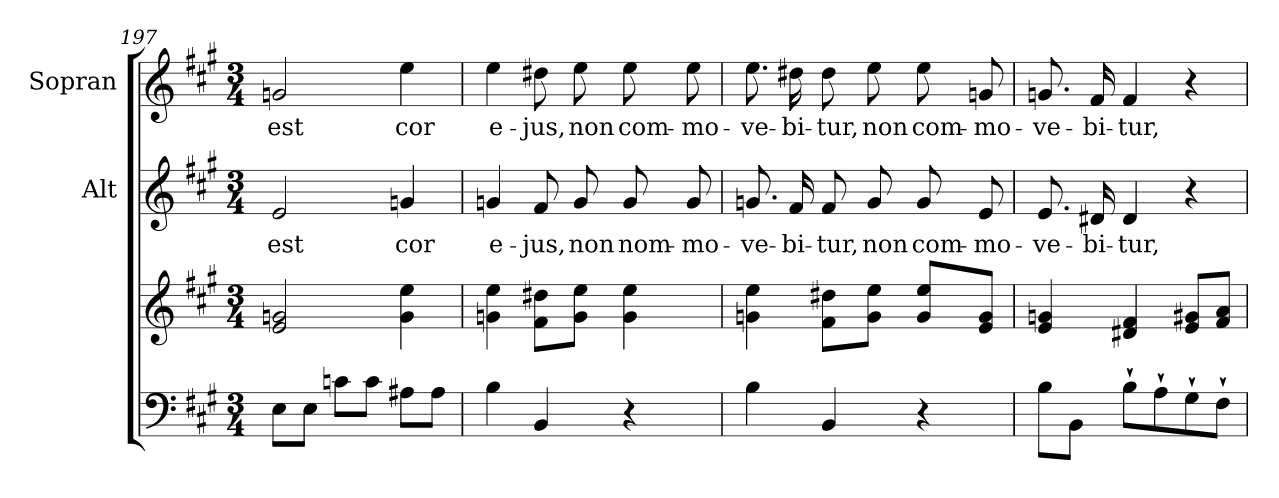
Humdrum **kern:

**kern	**kern	**kern	**text	**kern	**text
*part3	*part3	*part2	*part2	*part1	*part1
*staff4	*staff3	*staff2	*staff2	*staff1	*staff1
*	*	*I"Alt	*	*I"Sopran	*
*	*	*I'A.	*	*I'S.	*
*clefF4	*clefG2	*clefG2	*	*clefG2	*
*k[f#c#g#]	*k[f#c#g#]	*k[f#c#g#]	*	*k[f#c#g#]	*
*A:	*A:	*A:	*	*A:	*
*M3/4	*M3/4	*M3/4	*	*M3/4	*
=197	=197	=197	=197	=197	=197
!	!	!	!LO:LY:b	!	!LO:LY:b
8E\L	2e/ 2gn/	2e/	est	2gn/	est
8E\J	.	.	.	.	.
8cn\L	.	.	.	.	.
8c\J	.	.	.	.	.
!	!	!	!LO:LY:b	!	!LO:LY:b
8A#X\L	4g\ 4ee\	4gn/	cor	4ee\	cor
8A#\J	.	.	.	.	.
=198	=198	=198	=198	=198	=198
!	!	!	!LO:LY:b	!	!LO:LY:b
4B\	4gn\ 4ee\	4gn/	e-	4ee\	e-
!	!	!	!LO:LY:b	!	!LO:LY:b
4BB/	8f#\ 8dd#X\L	8f#/	-jus,	8dd#X\	-jus,
!	!	!	!LO:LY:b	!	!LO:LY:b
.	8g\ 8ee\J	8g/	non	8ee\	non
!	!	!	!LO:LY:b	!	!LO:LY:b
4r	4g\ 4ee\	8g/	nom-	8ee\	com-
!	!	!	!LO:LY:b	!	!LO:LY:b
.	.	8g/	-mo-	8ee\	-mo-
!!LO:LB:g=z
=199	=199	=199	=199	=199	=199
!	!	!	!LO:LY:b	!	!LO:LY:b
4B\	4gn\ 4ee\	8.gn/	-ve-	8.ee\	-ve-
!	!	!	!LO:LY:b	!	!LO:LY:b
.	.	16f#/	-bi-	16dd#X\	-bi-
!	!	!	!LO:LY:b	!	!LO:LY:b
4BB/	8f#\ 8dd#X\L	8f#/	-tur,	8dd#\	-tur,
!	!	!	!LO:LY:b	!	!LO:LY:b
.	8g\ 8ee\J	8g/	non	8ee\	non
!	!	!	!LO:LY:b	!	!LO:LY:b
4r	8g/ 8ee/L	8g/	com-	8ee\	com-
!	!	!	!LO:LY:b	!	!LO:LY:b
.	8e/ 8g/J	8e/	-mo-	8gn/	-mo-
=200	=200	=200	=200	=200	=200
!	!	!	!LO:LY:b	!	!LO:LY:b
8B\L	4e/ 4gn/	8.e/	-ve-	8.gn/	-ve-
8BB\J	.	.	.	.	.
!	!	!	!LO:LY:b	!	!LO:LY:b
.	.	16d#X/	-bi-	16f#/	-bi-
!	!	!	!LO:LY:b	!	!LO:LY:b
8B`>\L	4d#X/ 4f#/	4d#/	-tur,	4f#/	-tur,
8A`>\	.	.	.	.	.
8G#`>\	8e/ 8g#X/L	4r	.	4r	.
8F#`>\J	8f#/ 8a/J	.	.	.	.
=	=	=	=	=	=
*-	*-	*-	*-	*-	*-
